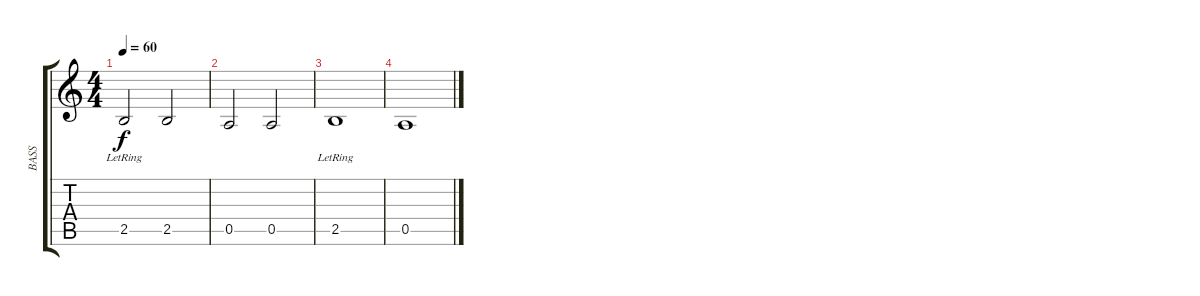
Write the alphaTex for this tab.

\track ("BASS" "BASS") {instrument synthbass1}
\staff {score tabs}
\tuning (E4 B3 G3 D3 A2 E2) {hide}
\ts (4 4)
\tempo 60
\clef g2
\ks c
2.5{lr}.2{dy f} 2.5.2 |
0.5.2 0.5.2 |
2.5{lr}.1 |
0.5.1
